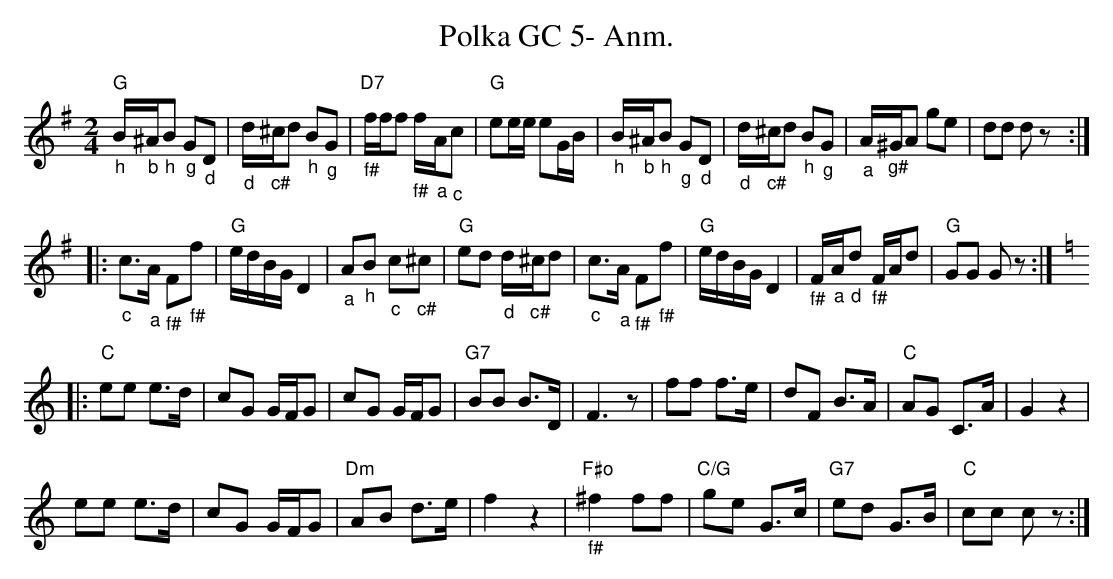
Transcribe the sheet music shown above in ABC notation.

X:1
T:Polka GC 5- Anm.
M:2/4
L:1/16
K:Gmaj
"G""_h"B"_b"^A"_h"B2 "_g"G2"_d"D2 | "_d"d"_c#"^cd2 "_h"B2"_g"G2 | "D7""_f#"fff2 "_f#"f"_a"A"_c"c2 | "G"e2ee e2GB | \
   "_h"B"_b"^A"_h"B2 "_g"G2"_d"D2 | "_d"d"_c#"^cd2 "_h"B2"_g"G2 | "_a"A"_g#"^GA2 g2e2 | d2d2 d2 z2 :| [L:1/8]
|: "_c"c>"_a"A "_f#"F"_f#"f | "G"e/2d/2B/2G/2 D2 | "_a"A"_h"B "_c"c"_c#"^c | "G"ed "_d"d/2"_c#"^c/2d | \
   "_c"c>"_a"A "_f#"F"_f#"f | "G"e/2d/2B/2G/2 D2 | "_f#"F/2"_a"A/2"_d"d "_f#"F/2A/2d | "G"GG Gz :| [K:Cmaj]
|:"C"ee e>d | cG G/2F/2G | cG G/2F/2G | "G7"BB B>D | F3 z | ff f>e | dF B>A | "C"AG C>A | G2 z2 |
ee e>d | cG G/2F/2G | "Dm"AB d>e | f2 z2 | "F#o""_f#"^f2 ff | "C/G"ge G>c | "G7"ed G>B | "C"cc c z :|
